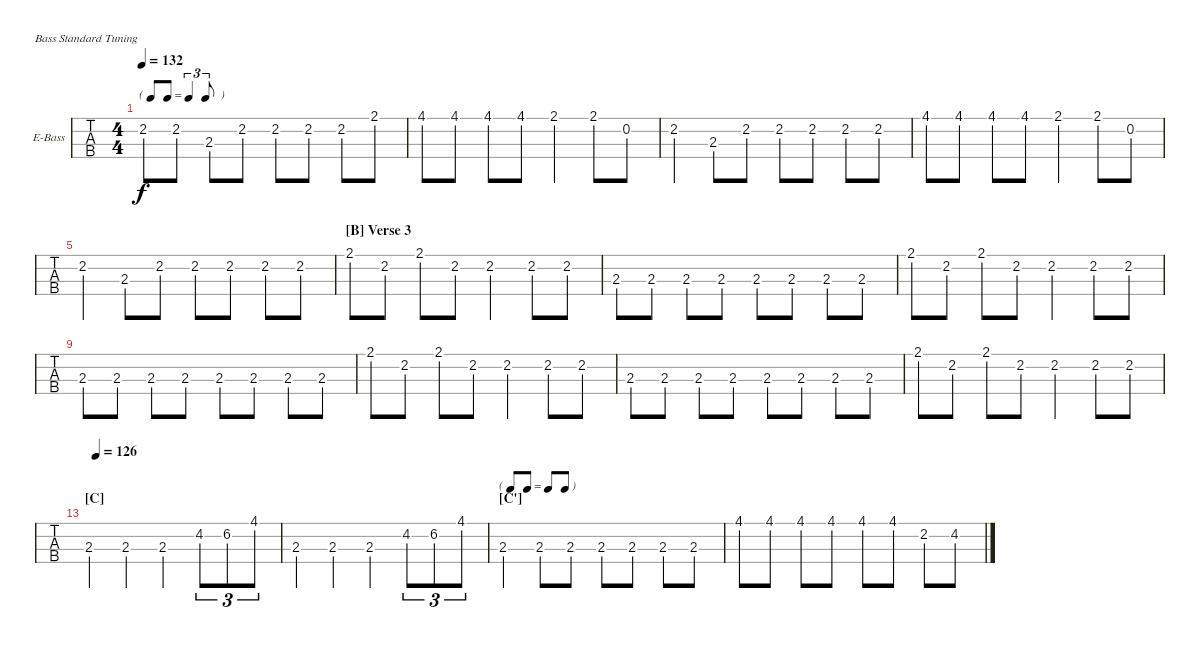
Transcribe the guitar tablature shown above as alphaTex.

\bracketExtendMode nobrackets
\firstSystemTrackNameOrientation horizontal
\otherSystemsTrackNameOrientation horizontal
\defaultBarNumberDisplay FirstOfSystem
\track ("Bass" "E-Bass") {instrument electricbassfinger}
\staff {tabs}
\tuning (G2 D2 A1 E1)
\ts (4 4)
\tf triplet8th
\tempo 132
\clef f4
\ks b
2.2{st}.8{dy f} 2.2.8 2.3{st}.8 2.2.8 2.2{st}.8 2.2.8 2.2{st}.8 2.1.8 |
4.1{st}.8 4.1.8 4.1{st}.8 4.1.8 2.1{st}.4 2.1.8 0.2.8 |
2.2{st}.4 2.3{st}.8 2.2.8 2.2{st}.8 2.2.8 2.2{st}.8 2.2.8 |
4.1{st}.8 4.1.8 4.1{st}.8 4.1.8 2.1{st}.4 2.1.8 0.2.8 |
2.2{st}.4 2.3{st}.8 2.2.8 2.2{st}.8 2.2.8 2.2{st}.8 2.2.8 |
\section ("B" "Verse 3")
2.1.8 2.2.8 2.1.8 2.2.8 2.2.4 2.2.8 2.2.8 |
2.3{st}.8 2.3.8 2.3.8 2.3.8 2.3{st}.8 2.3.8 2.3.8 2.3.8 |
2.1.8 2.2.8 2.1.8 2.2.8 2.2.4 2.2.8 2.2.8 |
2.3{st}.8 2.3.8 2.3.8 2.3.8 2.3{st}.8 2.3.8 2.3.8 2.3.8 |
\scale
0.344485 2.1.8 2.2.8 2.1.8 2.2.8 2.2.4 2.2.8 2.2.8 |
\scale
0.274911 2.3{st}.8 2.3.8 2.3.8 2.3.8 2.3{st}.8 2.3.8 2.3.8 2.3.8 |
\scale
0.380566 2.1.8 2.2.8 2.1.8 2.2.8 2.2.4 2.2.8 2.2.8 |
\section ("C" "")
\scale
0.270677
\tempo (126 0.04375)
2.3.4 2.3.4 2.3.4 4.2.8{tu (3 2)} 6.2.8{tu (3 2)} 4.1.8{tu (3 2)} |
\scale
0.261075 2.3.4 2.3.4 2.3.4 4.2.8{tu (3 2)} 6.2.8{tu (3 2)} 4.1.8{tu (3 2)} |
\tf none
\section ("C'" "")
\scale
0.197645 2.3.4 2.3.8 2.3.8 2.3.8 2.3.8 2.3.8 2.3.8 |
\scale
0.270677 4.1.8 4.1.8 4.1.8 4.1.8 4.1.8 4.1.8 2.2.8 4.2.8
